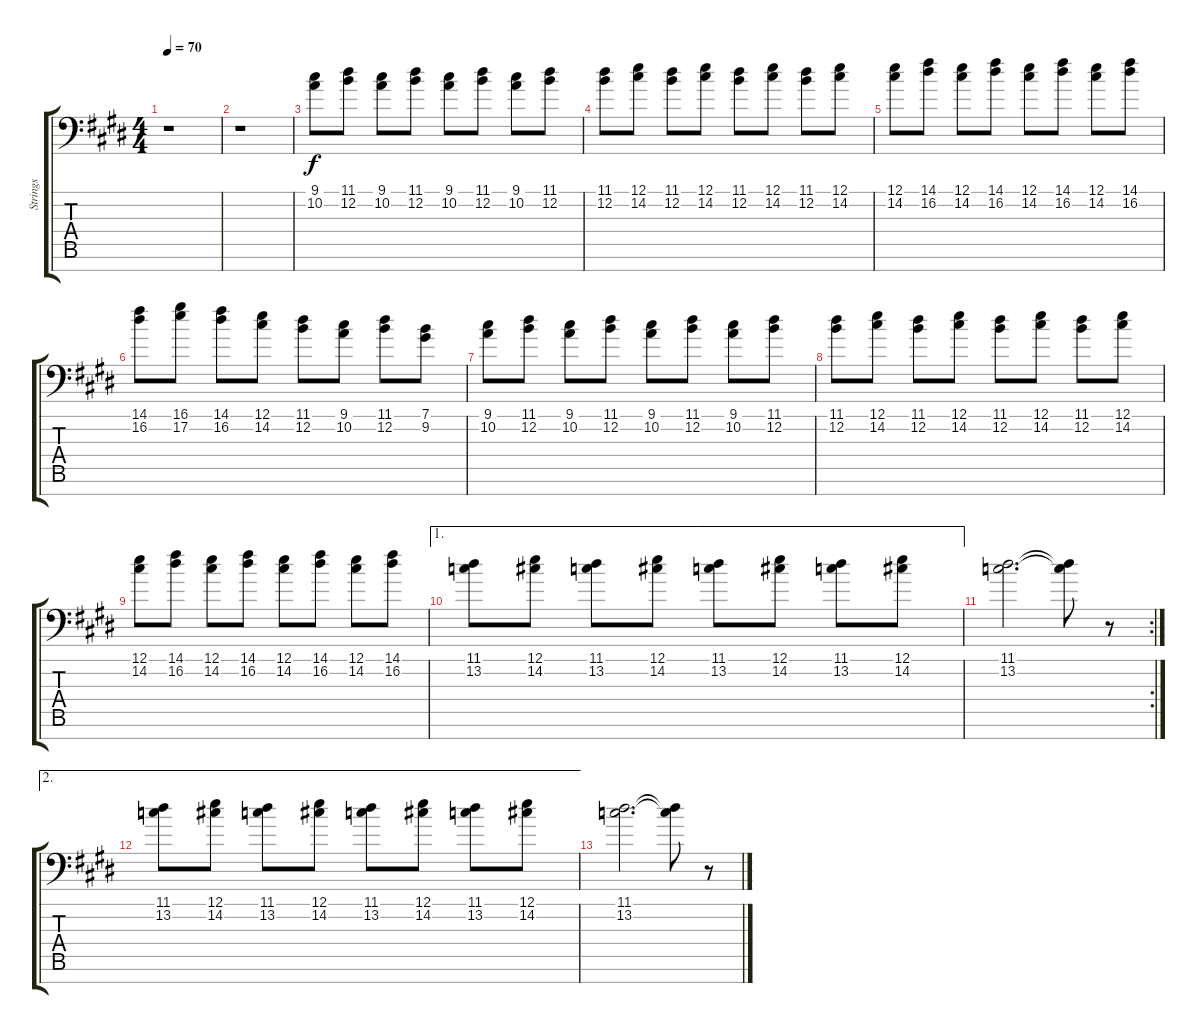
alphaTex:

\track ("Strings" "Strings") {instrument stringensemble2}
\staff {score tabs}
\tuning (E4 B3 G3 D3 A2 E2 C-1) {hide}
\ts (4 4)
\tempo 70
\clef f4
\ks e
r.1{dy f} |
r.1 |
(9.1 10.2).8{volume 13} (11.1 12.2).8 (9.1 10.2).8 (11.1 12.2).8 (9.1 10.2).8 (11.1 12.2).8 (9.1 10.2).8 (11.1 12.2).8 |
(11.1 12.2).8 (12.1 14.2).8 (11.1 12.2).8 (12.1 14.2).8 (11.1 12.2).8 (12.1 14.2).8 (11.1 12.2).8 (12.1 14.2).8 |
(12.1 14.2).8 (14.1 16.2).8 (12.1 14.2).8 (14.1 16.2).8 (12.1 14.2).8 (14.1 16.2).8 (12.1 14.2).8 (14.1 16.2).8 |
(14.1 16.2).8 (16.1 17.2).8 (14.1 16.2).8 (12.1 14.2).8 (11.1 12.2).8 (9.1 10.2).8 (11.1 12.2).8 (7.1 9.2).8 |
(9.1 10.2).8 (11.1 12.2).8 (9.1 10.2).8 (11.1 12.2).8 (9.1 10.2).8 (11.1 12.2).8 (9.1 10.2).8 (11.1 12.2).8 |
(11.1 12.2).8 (12.1 14.2).8 (11.1 12.2).8 (12.1 14.2).8 (11.1 12.2).8 (12.1 14.2).8 (11.1 12.2).8 (12.1 14.2).8 |
(12.1 14.2).8 (14.1 16.2).8 (12.1 14.2).8 (14.1 16.2).8 (12.1 14.2).8 (14.1 16.2).8 (12.1 14.2).8 (14.1 16.2).8 |
\ae 1
(11.1 13.2).8 (12.1 14.2).8 (11.1 13.2).8 (12.1 14.2).8 (11.1 13.2).8 (12.1 14.2).8 (11.1 13.2).8 (12.1 14.2).8 |
\rc 2
(11.1 13.2).2{d volume 4} (11.1{t} 13.2{t}).8 r.8 |
\ae 2
(11.1 13.2).8 (12.1 14.2).8 (11.1 13.2).8 (12.1 14.2).8 (11.1 13.2).8 (12.1 14.2).8 (11.1 13.2).8 (12.1 14.2).8 |
(11.1 13.2).2{d volume 4} (11.1{t} 13.2{t}).8 r.8
